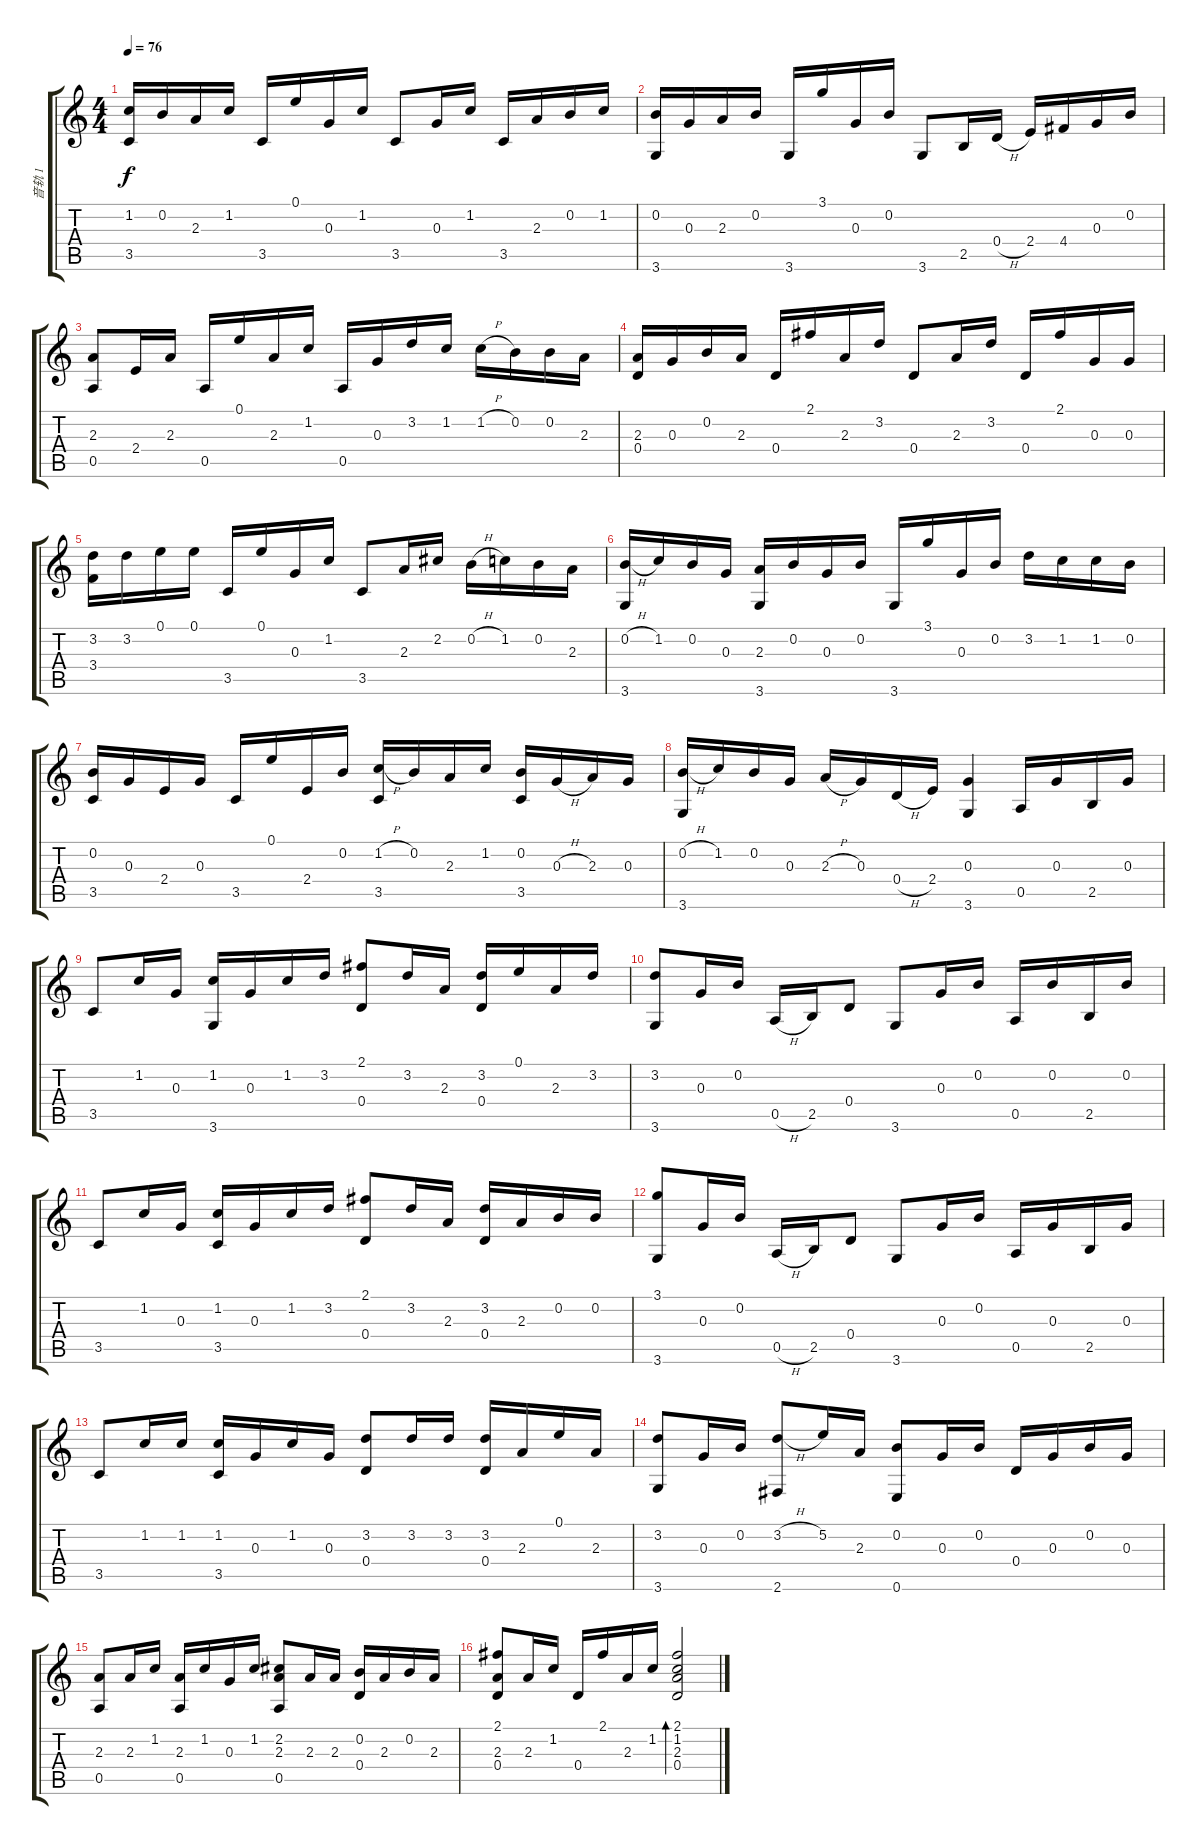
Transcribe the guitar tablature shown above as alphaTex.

\track ("音轨 1" "音轨 1") {instrument acousticguitarnylon}
\staff {score tabs}
\tuning (E4 B3 G3 D3 A2 E2) {hide}
\ts (4 4)
\tempo 76
\clef g2
\ks c
(1.2 3.5).16{dy f} 0.2.16 2.3.16 1.2.16 3.5.16 0.1.16 0.3.16 1.2.16 3.5.8 0.3.16 1.2.16 3.5.16 2.3.16 0.2.16 1.2.16 |
(0.2 3.6).16 0.3.16 2.3.16 0.2.16 3.6.16 3.1.16 0.3.16 0.2.16 3.6.8 2.5.16 0.4{h}.16 2.4.16 4.4.16 0.3.16 0.2.16 |
(2.3 0.5).8 2.4.16 2.3.16 0.5.16 0.1.16 2.3.16 1.2.16 0.5.16 0.3.16 3.2.16 1.2.16 1.2{h}.16 0.2.16 0.2.16 2.3.16 |
(2.3 0.4).16 0.3.16 0.2.16 2.3.16 0.4.16 2.1.16 2.3.16 3.2.16 0.4.8 2.3.16 3.2.16 0.4.16 2.1.16 0.3.16 0.3.16 |
(3.2 3.4).16 3.2.16 0.1.16 0.1.16 3.5.16 0.1.16 0.3.16 1.2.16 3.5.8 2.3.16 2.2.16 0.2{h}.16 1.2.16 0.2.16 2.3.16 |
(0.2{h} 3.6).16 1.2.16 0.2.16 0.3.16 (2.3 3.6).16 0.2.16 0.3.16 0.2.16 3.6.16 3.1.16 0.3.16 0.2.16 3.2.16 1.2.16 1.2.16 0.2.16 |
(0.2 3.5).16 0.3.16 2.4.16 0.3.16 3.5.16 0.1.16 2.4.16 0.2.16 (1.2{h} 3.5).16 0.2.16 2.3.16 1.2.16 (0.2 3.5).16 0.3{h}.16 2.3.16 0.3.16 |
(0.2{h} 3.6).16 1.2.16 0.2.16 0.3.16 2.3{h}.16 0.3.16 0.4{h}.16 2.4.16 (0.3 3.6).4 0.5.16 0.3.16 2.5.16 0.3.16 |
3.5.8 1.2.16 0.3.16 (1.2 3.6).16 0.3.16 1.2.16 3.2.16 (2.1 0.4).8 3.2.16 2.3.16 (3.2 0.4).16 0.1.16 2.3.16 3.2.16 |
(3.2 3.6).8 0.3.16 0.2.16 0.5{h}.16 2.5.16 0.4.8 3.6.8 0.3.16 0.2.16 0.5.16 0.2.16 2.5.16 0.2.16 |
3.5.8 1.2.16 0.3.16 (1.2 3.5).16 0.3.16 1.2.16 3.2.16 (2.1 0.4).8 3.2.16 2.3.16 (3.2 0.4).16 2.3.16 0.2.16 0.2.16 |
(3.1 3.6).8 0.3.16 0.2.16 0.5{h}.16 2.5.16 0.4.8 3.6.8 0.3.16 0.2.16 0.5.16 0.3.16 2.5.16 0.3.16 |
3.5.8 1.2.16 1.2.16 (1.2 3.5).16 0.3.16 1.2.16 0.3.16 (3.2 0.4).8 3.2.16 3.2.16 (3.2 0.4).16 2.3.16 0.1.16 2.3.16 |
(3.2 3.6).8 0.3.16 0.2.16 (3.2{h} 2.6).8 5.2.16 2.3.16 (0.2 0.6).8 0.3.16 0.2.16 0.4.16 0.3.16 0.2.16 0.3.16 |
(2.3 0.5).8 2.3.16 1.2.16 (2.3 0.5).16 1.2.16 0.3.16 1.2.16 (2.2 2.3 0.5).8 2.3.16 2.3.16 (0.2 0.4).16 2.3.16 0.2.16 2.3.16 |
(2.1 2.3 0.4).8 2.3.16 1.2.16 0.4.16 2.1.16 2.3.16 1.2.16 (2.1 1.2 2.3 0.4).2{bd 240}
